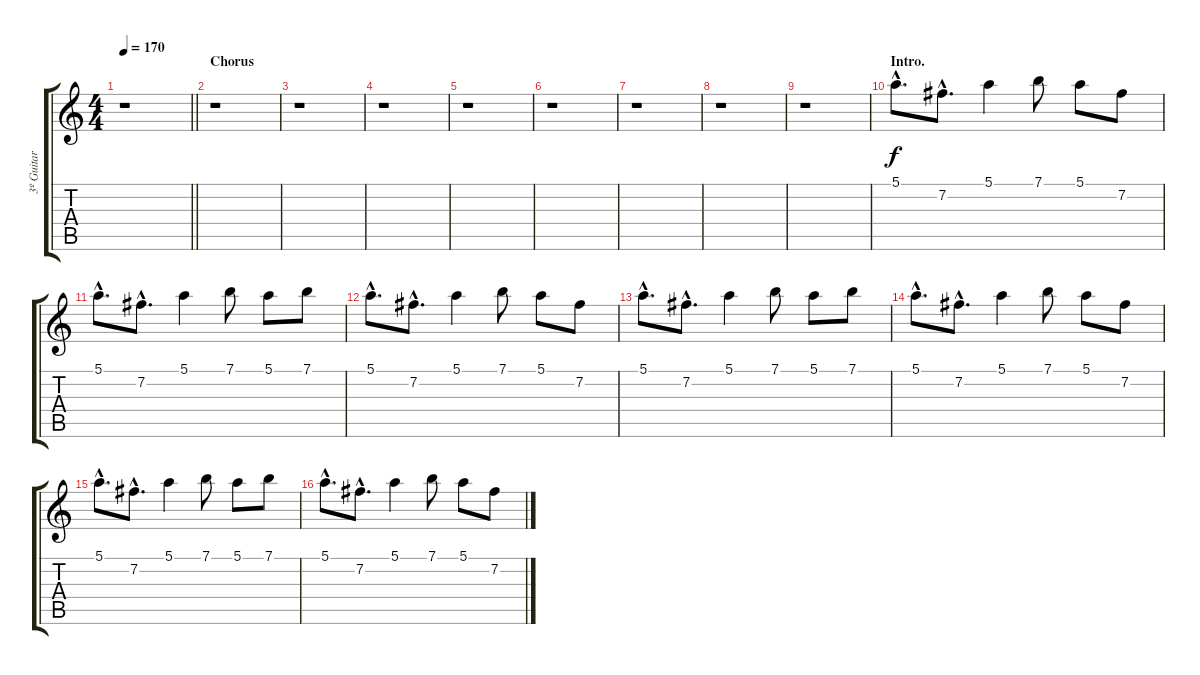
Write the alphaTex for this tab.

\track ("3º Guitar" "3º Guitar") {instrument distortionguitar}
\staff {score tabs}
\tuning (E4 B3 G3 D3 A2 E2) {hide}
\ts (4 4)
\tempo 170
\clef g2
\barLineRight lightlight
\ks c
r.1{dy f} |
\section ("" "Chorus")
r.1 |
r.1 |
r.1 |
r.1 |
r.1 |
r.1 |
r.1 |
r.1 |
\section ("" "Intro.")
5.1{hac}.8{d} 7.2{hac}.8{d} 5.1.4 7.1.8 5.1.8 7.2.8 |
5.1{hac}.8{d} 7.2{hac}.8{d} 5.1.4 7.1.8 5.1.8 7.1.8 |
5.1{hac}.8{d} 7.2{hac}.8{d} 5.1.4 7.1.8 5.1.8 7.2.8 |
5.1{hac}.8{d} 7.2{hac}.8{d} 5.1.4 7.1.8 5.1.8 7.1.8 |
5.1{hac}.8{d} 7.2{hac}.8{d} 5.1.4 7.1.8 5.1.8 7.2.8 |
5.1{hac}.8{d} 7.2{hac}.8{d} 5.1.4 7.1.8 5.1.8 7.1.8 |
5.1{hac}.8{d} 7.2{hac}.8{d} 5.1.4 7.1.8 5.1.8 7.2.8
